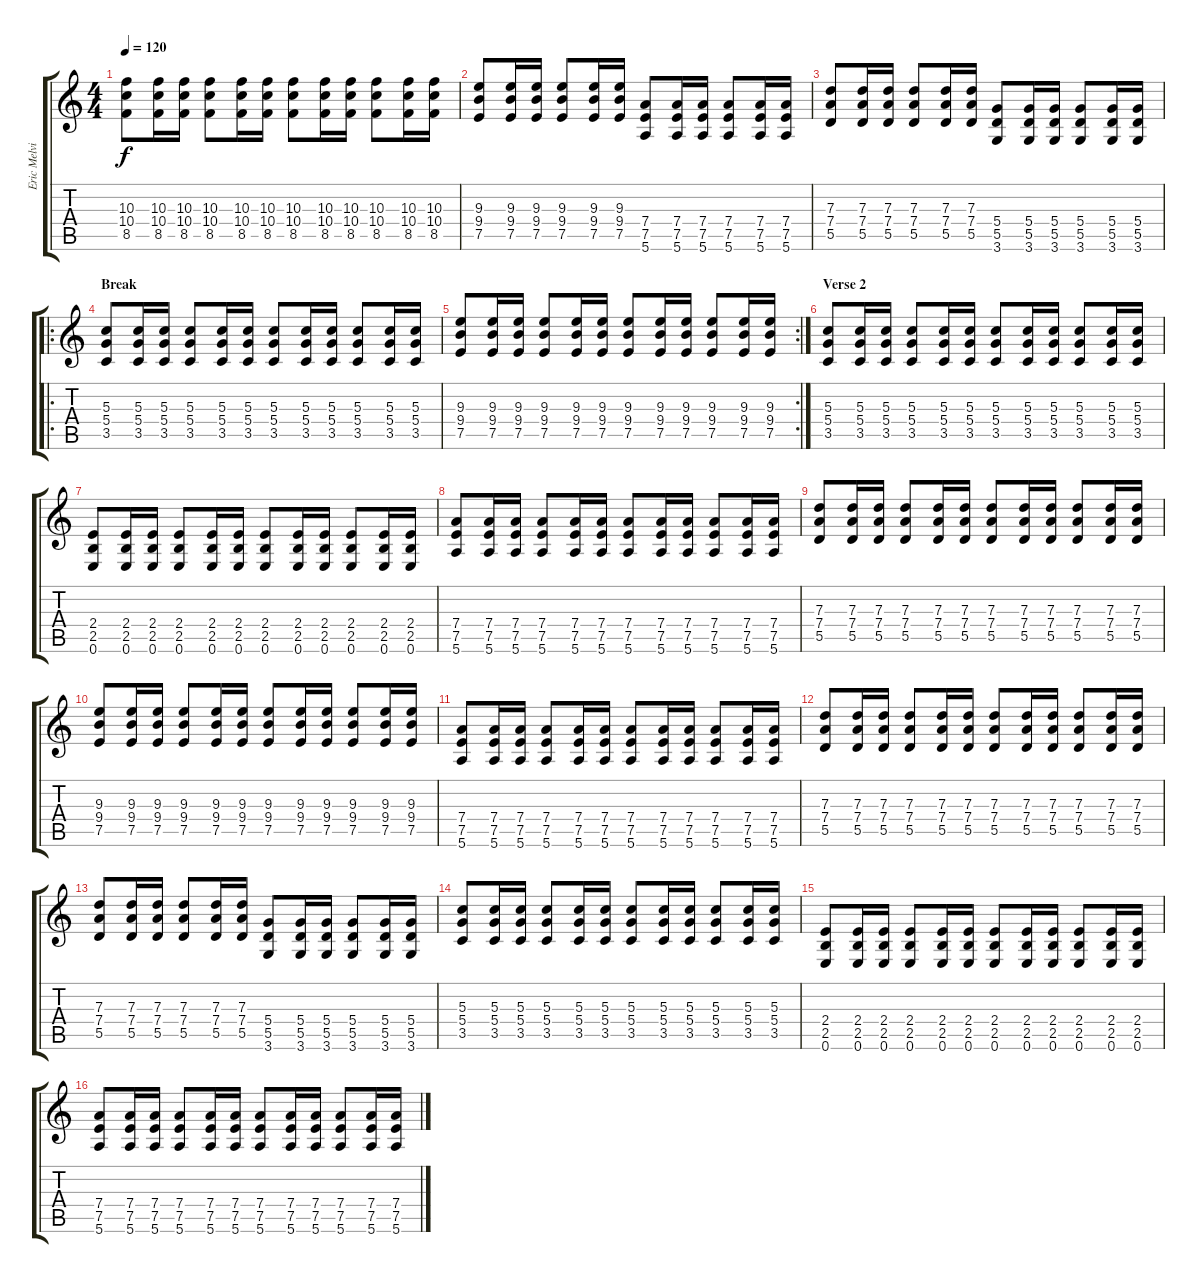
\track ("Eric Melvin" "Eric Melvi") {instrument overdrivenguitar}
\staff {score tabs}
\tuning (E4 B3 G3 D3 A2 E2) {hide}
\ts (4 4)
\tempo 120
\clef g2
\ks c
(10.3 10.4 8.5).8{dy f} (10.3 10.4 8.5).16 (10.3 10.4 8.5).16 (10.3 10.4 8.5).8 (10.3 10.4 8.5).16 (10.3 10.4 8.5).16 (10.3 10.4 8.5).8 (10.3 10.4 8.5).16 (10.3 10.4 8.5).16 (10.3 10.4 8.5).8 (10.3 10.4 8.5).16 (10.3 10.4 8.5).16 |
(9.3 9.4 7.5).8 (9.3 9.4 7.5).16 (9.3 9.4 7.5).16 (9.3 9.4 7.5).8 (9.3 9.4 7.5).16 (9.3 9.4 7.5).16 (7.4 7.5 5.6).8 (7.4 7.5 5.6).16 (7.4 7.5 5.6).16 (7.4 7.5 5.6).8 (7.4 7.5 5.6).16 (7.4 7.5 5.6).16 |
(7.3 7.4 5.5).8 (7.3 7.4 5.5).16 (7.3 7.4 5.5).16 (7.3 7.4 5.5).8 (7.3 7.4 5.5).16 (7.3 7.4 5.5).16 (5.4 5.5 3.6).8 (5.4 5.5 3.6).16 (5.4 5.5 3.6).16 (5.4 5.5 3.6).8 (5.4 5.5 3.6).16 (5.4 5.5 3.6).16 |
\ro
\section ("" "Break")
(5.3 5.4 3.5).8 (5.3 5.4 3.5).16 (5.3 5.4 3.5).16 (5.3 5.4 3.5).8 (5.3 5.4 3.5).16 (5.3 5.4 3.5).16 (5.3 5.4 3.5).8 (5.3 5.4 3.5).16 (5.3 5.4 3.5).16 (5.3 5.4 3.5).8 (5.3 5.4 3.5).16 (5.3 5.4 3.5).16 |
\rc 2
(9.3 9.4 7.5).8 (9.3 9.4 7.5).16 (9.3 9.4 7.5).16 (9.3 9.4 7.5).8 (9.3 9.4 7.5).16 (9.3 9.4 7.5).16 (9.3 9.4 7.5).8 (9.3 9.4 7.5).16 (9.3 9.4 7.5).16 (9.3 9.4 7.5).8 (9.3 9.4 7.5).16 (9.3 9.4 7.5).16 |
\section ("" "Verse 2")
(5.3 5.4 3.5).8{volume 13 instrument overdrivenguitar} (5.3 5.4 3.5).16 (5.3 5.4 3.5).16 (5.3 5.4 3.5).8 (5.3 5.4 3.5).16 (5.3 5.4 3.5).16 (5.3 5.4 3.5).8 (5.3 5.4 3.5).16 (5.3 5.4 3.5).16 (5.3 5.4 3.5).8 (5.3 5.4 3.5).16 (5.3 5.4 3.5).16 |
(2.4 2.5 0.6).8 (2.4 2.5 0.6).16 (2.4 2.5 0.6).16 (2.4 2.5 0.6).8 (2.4 2.5 0.6).16 (2.4 2.5 0.6).16 (2.4 2.5 0.6).8 (2.4 2.5 0.6).16 (2.4 2.5 0.6).16 (2.4 2.5 0.6).8 (2.4 2.5 0.6).16 (2.4 2.5 0.6).16 |
(7.4 7.5 5.6).8 (7.4 7.5 5.6).16 (7.4 7.5 5.6).16 (7.4 7.5 5.6).8 (7.4 7.5 5.6).16 (7.4 7.5 5.6).16 (7.4 7.5 5.6).8 (7.4 7.5 5.6).16 (7.4 7.5 5.6).16 (7.4 7.5 5.6).8 (7.4 7.5 5.6).16 (7.4 7.5 5.6).16 |
(7.3 7.4 5.5).8 (7.3 7.4 5.5).16 (7.3 7.4 5.5).16 (7.3 7.4 5.5).8 (7.3 7.4 5.5).16 (7.3 7.4 5.5).16 (7.3 7.4 5.5).8 (7.3 7.4 5.5).16 (7.3 7.4 5.5).16 (7.3 7.4 5.5).8 (7.3 7.4 5.5).16 (7.3 7.4 5.5).16 |
(9.3 9.4 7.5).8 (9.3 9.4 7.5).16 (9.3 9.4 7.5).16 (9.3 9.4 7.5).8 (9.3 9.4 7.5).16 (9.3 9.4 7.5).16 (9.3 9.4 7.5).8 (9.3 9.4 7.5).16 (9.3 9.4 7.5).16 (9.3 9.4 7.5).8 (9.3 9.4 7.5).16 (9.3 9.4 7.5).16 |
(7.4 7.5 5.6).8 (7.4 7.5 5.6).16 (7.4 7.5 5.6).16 (7.4 7.5 5.6).8 (7.4 7.5 5.6).16 (7.4 7.5 5.6).16 (7.4 7.5 5.6).8 (7.4 7.5 5.6).16 (7.4 7.5 5.6).16 (7.4 7.5 5.6).8 (7.4 7.5 5.6).16 (7.4 7.5 5.6).16 |
(7.3 7.4 5.5).8 (7.3 7.4 5.5).16 (7.3 7.4 5.5).16 (7.3 7.4 5.5).8 (7.3 7.4 5.5).16 (7.3 7.4 5.5).16 (7.3 7.4 5.5).8 (7.3 7.4 5.5).16 (7.3 7.4 5.5).16 (7.3 7.4 5.5).8 (7.3 7.4 5.5).16 (7.3 7.4 5.5).16 |
(7.3 7.4 5.5).8 (7.3 7.4 5.5).16 (7.3 7.4 5.5).16 (7.3 7.4 5.5).8 (7.3 7.4 5.5).16 (7.3 7.4 5.5).16 (5.4 5.5 3.6).8 (5.4 5.5 3.6).16 (5.4 5.5 3.6).16 (5.4 5.5 3.6).8 (5.4 5.5 3.6).16 (5.4 5.5 3.6).16 |
(5.3 5.4 3.5).8 (5.3 5.4 3.5).16 (5.3 5.4 3.5).16 (5.3 5.4 3.5).8 (5.3 5.4 3.5).16 (5.3 5.4 3.5).16 (5.3 5.4 3.5).8 (5.3 5.4 3.5).16 (5.3 5.4 3.5).16 (5.3 5.4 3.5).8 (5.3 5.4 3.5).16 (5.3 5.4 3.5).16 |
(2.4 2.5 0.6).8 (2.4 2.5 0.6).16 (2.4 2.5 0.6).16 (2.4 2.5 0.6).8 (2.4 2.5 0.6).16 (2.4 2.5 0.6).16 (2.4 2.5 0.6).8 (2.4 2.5 0.6).16 (2.4 2.5 0.6).16 (2.4 2.5 0.6).8 (2.4 2.5 0.6).16 (2.4 2.5 0.6).16 |
(7.4 7.5 5.6).8 (7.4 7.5 5.6).16 (7.4 7.5 5.6).16 (7.4 7.5 5.6).8 (7.4 7.5 5.6).16 (7.4 7.5 5.6).16 (7.4 7.5 5.6).8 (7.4 7.5 5.6).16 (7.4 7.5 5.6).16 (7.4 7.5 5.6).8 (7.4 7.5 5.6).16 (7.4 7.5 5.6).16
